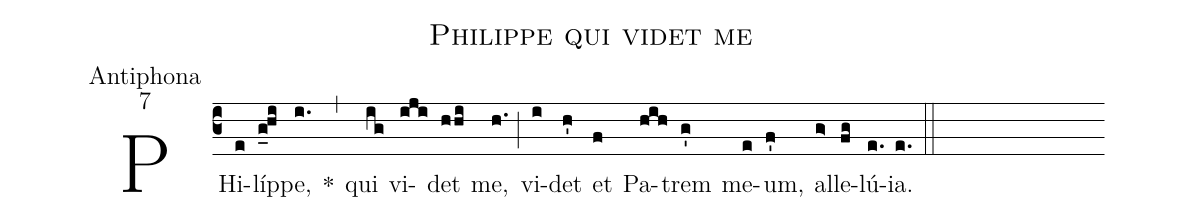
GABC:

name:Philippe qui videt me;
office-part:Antiphona;
mode:7;
%%
(c3)PHi(e)líp(g_0hi)pe,(i.) *(,) qui(ig) vi(iji)det(hhi) me,(h.) (;) vi(i)det(h') et(f) Pa(hih)trem(g') me(e)um,(f') al(g>)le(fg)lú(e.)ia.(e.) (::)
